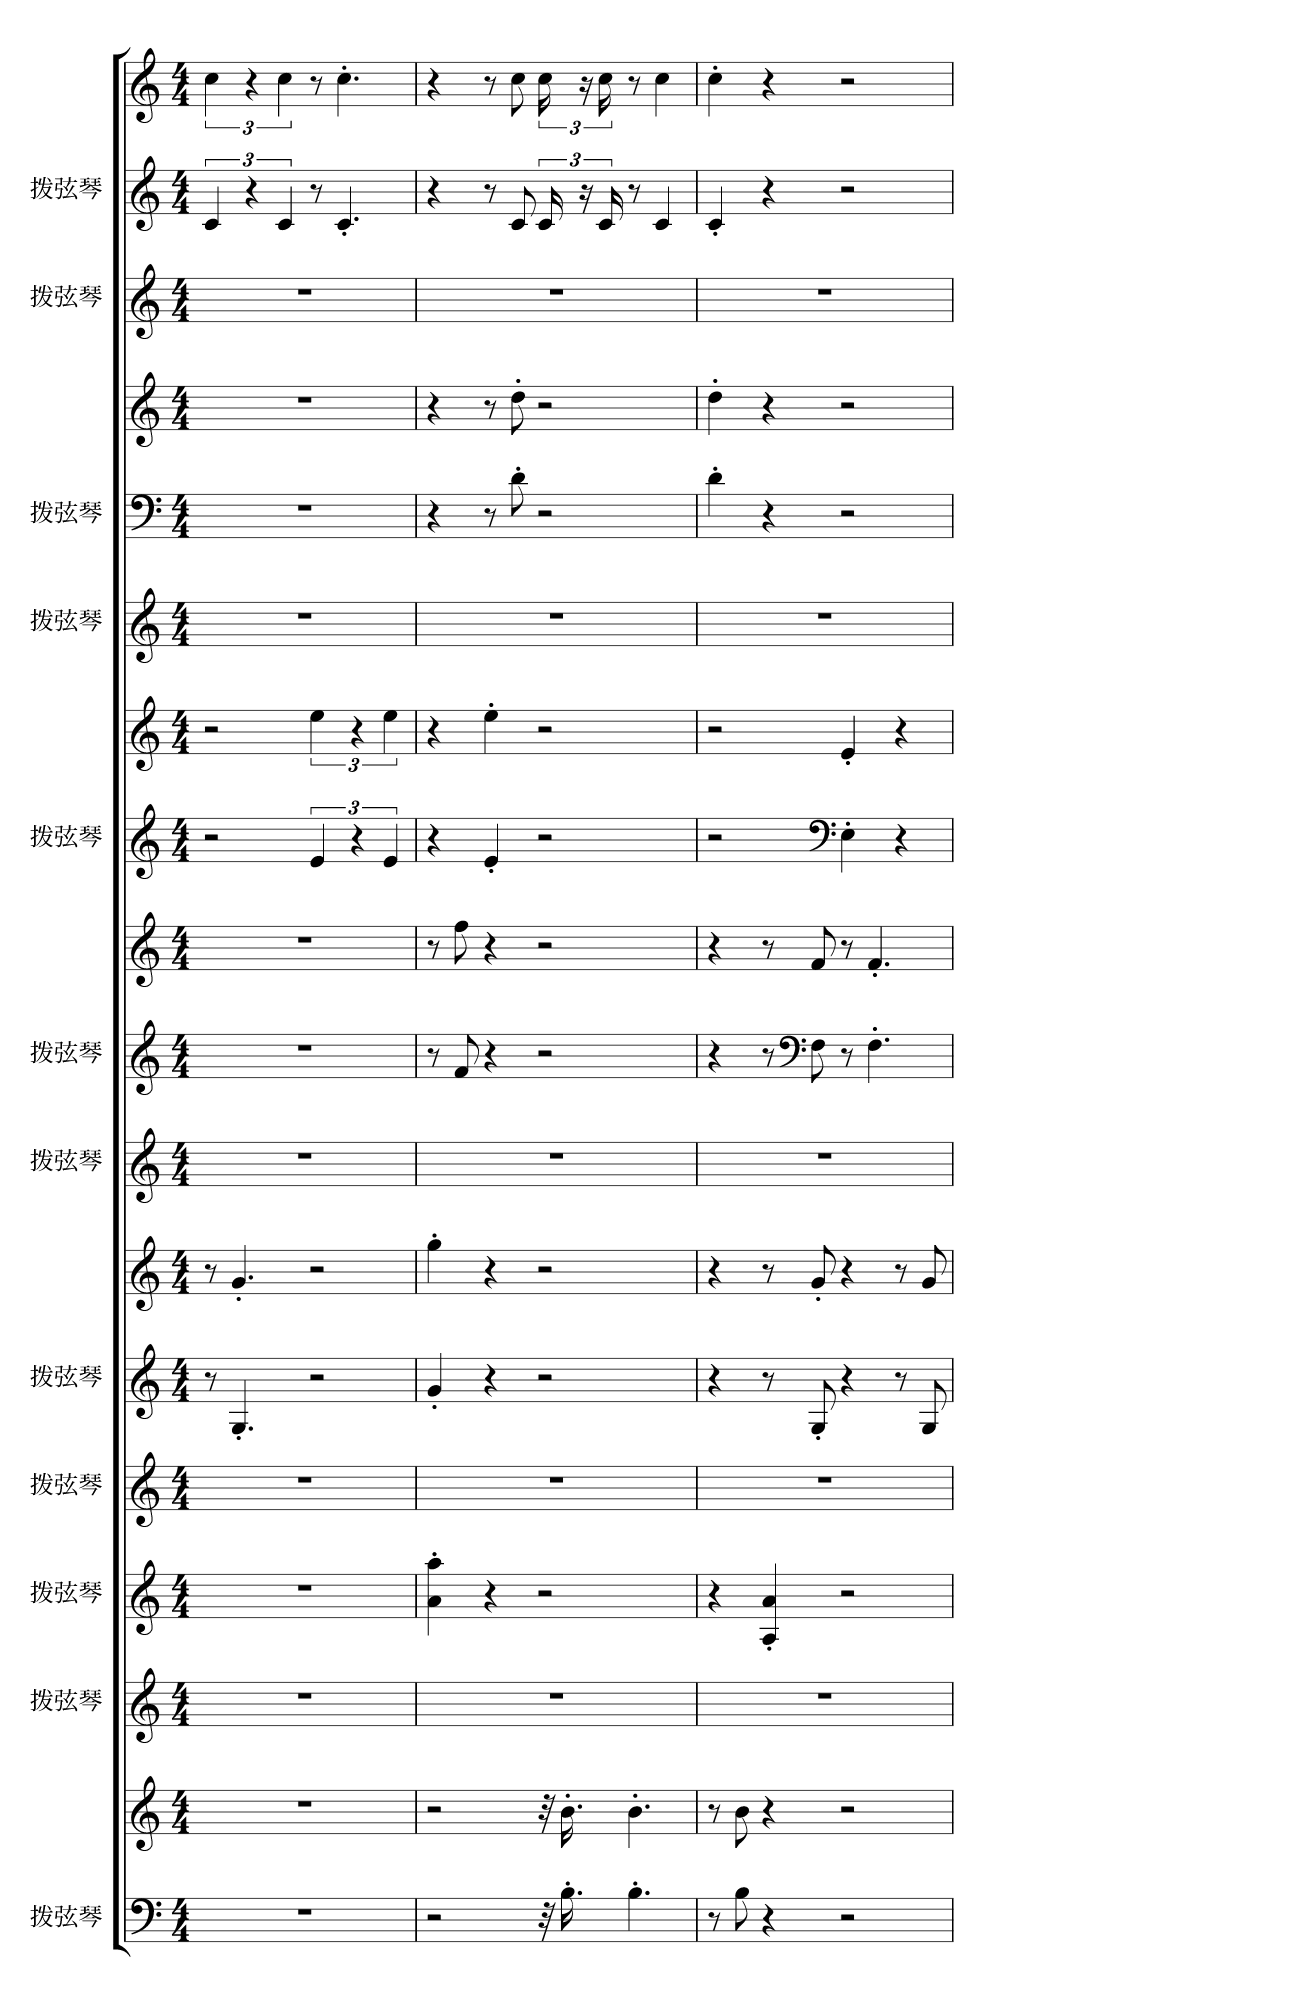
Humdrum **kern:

**kern	**kern	**kern	**kern	**kern	**kern	**kern	**kern	**kern	**kern	**kern	**kern	**kern	**kern	**kern	**kern	**kern	**kern
*part12	*part12	*part11	*part10	*part9	*part8	*part8	*part7	*part6	*part6	*part5	*part5	*part4	*part3	*part3	*part2	*part1	*part1
*staff18	*staff17	*staff16	*staff15	*staff14	*staff13	*staff12	*staff11	*staff10	*staff9	*staff8	*staff7	*staff6	*staff5	*staff4	*staff3	*staff2	*staff1
*I"拨弦琴	*	*I"拨弦琴	*I"拨弦琴	*I"拨弦琴	*I"拨弦琴	*	*I"拨弦琴	*I"拨弦琴	*	*I"拨弦琴	*	*I"拨弦琴	*I"拨弦琴	*	*I"拨弦琴	*I"拨弦琴	*
*clefF4	*clefG2	*clefG2	*clefG2	*clefG2	*clefG2	*clefG2	*clefG2	*clefG2	*clefG2	*clefG2	*clefG2	*clefG2	*clefF4	*clefG2	*clefG2	*clefG2	*clefG2
*k[]	*k[]	*k[]	*k[]	*k[]	*k[]	*k[]	*k[]	*k[]	*k[]	*k[]	*k[]	*k[]	*k[]	*k[]	*k[]	*k[]	*k[]
*M4/4	*M4/4	*M4/4	*M4/4	*M4/4	*M4/4	*M4/4	*M4/4	*M4/4	*M4/4	*M4/4	*M4/4	*M4/4	*M4/4	*M4/4	*M4/4	*M4/4	*M4/4
*MM138	*MM138	*MM138	*MM138	*MM138	*MM138	*MM138	*MM138	*MM138	*MM138	*MM138	*MM138	*MM138	*MM138	*MM138	*MM138	*MM138	*MM138
=1	=1	=1	=1	=1	=1	=1	=1	=1	=1	=1	=1	=1	=1	=1	=1	=1	=1
1r	1r	1r	1r	1r	8r	8r	1r	1r	1r	2r	2r	1r	1r	1r	1r	6c/	6cc\
.	.	.	.	.	4.G'/	4.g'/	.	.	.	.	.	.	.	.	.	.	.
.	.	.	.	.	.	.	.	.	.	.	.	.	.	.	.	6r	6r
.	.	.	.	.	.	.	.	.	.	.	.	.	.	.	.	6c/	6cc\
.	.	.	.	.	2r	2r	.	.	.	6e/	6ee\	.	.	.	.	8r	8r
.	.	.	.	.	.	.	.	.	.	.	.	.	.	.	.	4.c'/	4.cc'\
.	.	.	.	.	.	.	.	.	.	6r	6r	.	.	.	.	.	.
.	.	.	.	.	.	.	.	.	.	6e/	6ee\	.	.	.	.	.	.
=2	=2	=2	=2	=2	=2	=2	=2	=2	=2	=2	=2	=2	=2	=2	=2	=2	=2
2r	2r	1r	4a\' 4aa\'	1r	4g'/	4gg'\	1r	8r	8r	4r	4r	1r	4r	4r	1r	4r	4r
.	.	.	.	.	.	.	.	8f/	8ff\	.	.	.	.	.	.	.	.
.	.	.	4r	.	4r	4r	.	4r	4r	4e'/	4ee'\	.	8r	8r	.	8r	8r
.	.	.	.	.	.	.	.	.	.	.	.	.	8d'\	8dd'\	.	8c/	8cc\
32r	32r	.	2r	.	2r	2r	.	2r	2r	2r	2r	.	2r	2r	.	24c/	24cc\
16.B'\	16.b'\	.	.	.	.	.	.	.	.	.	.	.	.	.	.	.	.
.	.	.	.	.	.	.	.	.	.	.	.	.	.	.	.	24r	24r
.	.	.	.	.	.	.	.	.	.	.	.	.	.	.	.	24c/	24cc\
4.B'\	4.b'\	.	.	.	.	.	.	.	.	.	.	.	.	.	.	8r	8r
.	.	.	.	.	.	.	.	.	.	.	.	.	.	.	.	4c/	4cc\
=3	=3	=3	=3	=3	=3	=3	=3	=3	=3	=3	=3	=3	=3	=3	=3	=3	=3
8r	8r	1r	4r	1r	4r	4r	1r	4r	4r	2r	2r	1r	4d'\	4dd'\	1r	4c'/	4cc'\
8B\	8b\	.	.	.	.	.	.	.	.	.	.	.	.	.	.	.	.
4r	4r	.	4A/' 4a/'	.	8r	8r	.	8r	8r	.	.	.	4r	4r	.	4r	4r
*	*	*	*	*	*	*	*	*clefF4	*	*	*	*	*	*	*	*	*
.	.	.	.	.	8G'/	8g'/	.	8F\	8f/	.	.	.	.	.	.	.	.
*	*	*	*	*	*	*	*	*	*	*clefF4	*	*	*	*	*	*	*
2r	2r	.	2r	.	4r	4r	.	8r	8r	4E'\	4e'/	.	2r	2r	.	2r	2r
.	.	.	.	.	.	.	.	4.F'\	4.f'/	.	.	.	.	.	.	.	.
.	.	.	.	.	8r	8r	.	.	.	4r	4r	.	.	.	.	.	.
.	.	.	.	.	8G/	8g/	.	.	.	.	.	.	.	.	.	.	.
=	=	=	=	=	=	=	=	=	=	=	=	=	=	=	=	=	=
*-	*-	*-	*-	*-	*-	*-	*-	*-	*-	*-	*-	*-	*-	*-	*-	*-	*-
